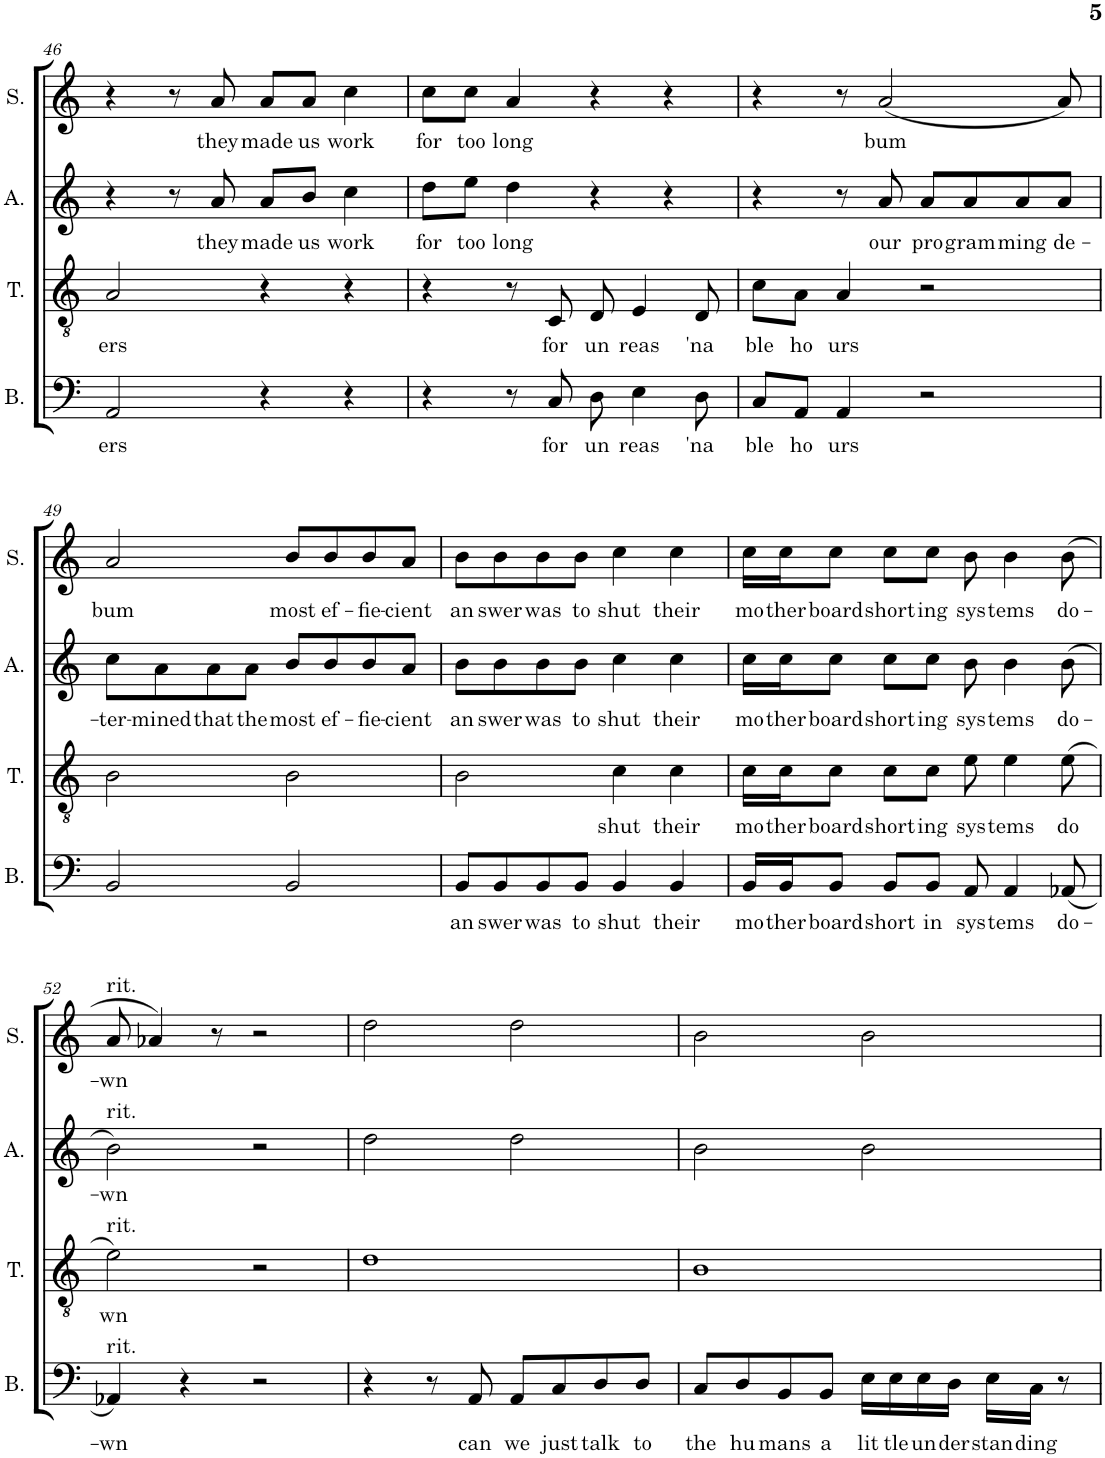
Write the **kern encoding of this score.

**kern	**text	**kern	**text	**kern	**text	**kern	**text
*part4	*part4	*part3	*part3	*part2	*part2	*part1	*part1
*staff4	*staff4	*staff3	*staff3	*staff2	*staff2	*staff1	*staff1
*I"Bass	*	*I"Tenor	*	*I"Alto	*	*I"Soprano	*
*I'B.	*	*I'T.	*	*I'A.	*	*I'S.	*
!!LO:PB:g=z
*clefF4	*	*clefGv2	*	*clefG2	*	*clefG2	*
*k[]	*	*k[]	*	*k[]	*	*k[]	*
*M4/4	*	*M4/4	*	*M4/4	*	*M4/4	*
=46	=46	=46	=46	=46	=46	=46	=46
!	!LO:LY:b	!	!LO:LY:b	!	!	!	!
2AA/	ers	2A/	ers	4r	.	4r	.
.	.	.	.	8r	.	8r	.
!	!	!	!	!	!LO:LY:b	!	!LO:LY:b
.	.	.	.	8a/	they	8a/	they
!	!	!	!	!	!LO:LY:b	!	!LO:LY:b
4r	.	4r	.	8a/L	made	8a/L	made
!	!	!	!	!	!LO:LY:b	!	!LO:LY:b
.	.	.	.	8b/J	us	8a/J	us
!	!	!	!	!	!LO:LY:b	!	!LO:LY:b
4r	.	4r	.	4cc\	work	4cc\	work
=47	=47	=47	=47	=47	=47	=47	=47
!	!	!	!	!	!LO:LY:b	!	!LO:LY:b
4r	.	4r	.	8dd\L	for	8cc\L	for
!	!	!	!	!	!LO:LY:b	!	!LO:LY:b
.	.	.	.	8ee\J	too	8cc\J	too
!	!	!	!	!	!LO:LY:b	!	!LO:LY:b
8r	.	8r	.	4dd\	long	4a/	long
!	!LO:LY:b	!	!LO:LY:b	!	!	!	!
8C/	for	8C/	for	.	.	.	.
!	!LO:LY:b	!	!LO:LY:b	!	!	!	!
8D\	un	8D/	un	4r	.	4r	.
!	!LO:LY:b	!	!LO:LY:b	!	!	!	!
4E\	reas	4E/	reas	.	.	.	.
.	.	.	.	4r	.	4r	.
!	!LO:LY:b	!	!LO:LY:b	!	!	!	!
8D\	'na	8D/	'na	.	.	.	.
=48	=48	=48	=48	=48	=48	=48	=48
!	!LO:LY:b	!	!LO:LY:b	!	!	!	!
8C/L	ble	8c\L	ble	4r	.	4r	.
!	!LO:LY:b	!	!LO:LY:b	!	!	!	!
8AA/J	ho	8A\J	ho	.	.	.	.
!	!LO:LY:b	!	!LO:LY:b	!	!	!	!
4AA/	urs	4A/	urs	8r	.	8r	.
!	!	!	!	!	!LO:LY:b	!	!LO:LY:b
.	.	.	.	8a/	our	(2a/	bum
!	!	!	!	!	!LO:LY:b	!	!
2r	.	2r	.	8a/L	pro	.	.
!	!	!	!	!	!LO:LY:b	!	!
.	.	.	.	8a/	gram	.	.
!	!	!	!	!	!LO:LY:b	!	!
.	.	.	.	8a/	ming	.	.
!	!	!	!	!	!LO:LY:b	!	!
.	.	.	.	8a/J	de-	8a/)	.
!!LO:LB:g=z
=49	=49	=49	=49	=49	=49	=49	=49
!	!	!	!	!	!LO:LY:b	!	!LO:LY:b
2BB/	.	2B\	.	8cc\L	-ter-	2a/	bum
!	!	!	!	!	!LO:LY:b	!	!
.	.	.	.	8a\	-mined	.	.
!	!	!	!	!	!LO:LY:b	!	!
.	.	.	.	8a\	that	.	.
!	!	!	!	!	!LO:LY:b	!	!
.	.	.	.	8a\J	the	.	.
!	!	!	!	!	!LO:LY:b	!	!LO:LY:b
2BB/	.	2B\	.	8b/L	most	8b/L	most
!	!	!	!	!	!LO:LY:b	!	!LO:LY:b
.	.	.	.	8b/	ef-	8b/	ef-
!	!	!	!	!	!LO:LY:b	!	!LO:LY:b
.	.	.	.	8b/	-fie-	8b/	-fie-
!	!	!	!	!	!LO:LY:b	!	!LO:LY:b
.	.	.	.	8a/J	-cient	8a/J	-cient
=50	=50	=50	=50	=50	=50	=50	=50
!	!LO:LY:b	!	!	!	!LO:LY:b	!	!LO:LY:b
8BB/L	an	2B\	.	8b\L	an	8b\L	an
!	!LO:LY:b	!	!	!	!LO:LY:b	!	!LO:LY:b
8BB/	swer	.	.	8b\	swer	8b\	swer
!	!LO:LY:b	!	!	!	!LO:LY:b	!	!LO:LY:b
8BB/	was	.	.	8b\	was	8b\	was
!	!LO:LY:b	!	!	!	!LO:LY:b	!	!LO:LY:b
8BB/J	to	.	.	8b\J	to	8b\J	to
!	!LO:LY:b	!	!LO:LY:b	!	!LO:LY:b	!	!LO:LY:b
4BB/	shut	4c\	shut	4cc\	shut	4cc\	shut
!	!LO:LY:b	!	!LO:LY:b	!	!LO:LY:b	!	!LO:LY:b
4BB/	their	4c\	their	4cc\	their	4cc\	their
=51	=51	=51	=51	=51	=51	=51	=51
!	!LO:LY:b	!	!LO:LY:b	!	!LO:LY:b	!	!LO:LY:b
16BB/LL	mo	16c\LL	mo	16cc\LL	mo	16cc\LL	mo
!	!LO:LY:b	!	!LO:LY:b	!	!LO:LY:b	!	!LO:LY:b
16BB/J	ther	16c\J	ther	16cc\J	ther	16cc\J	ther
!	!LO:LY:b	!	!LO:LY:b	!	!LO:LY:b	!	!LO:LY:b
8BB/J	board	8c\J	board	8cc\J	board	8cc\J	board
!	!LO:LY:b	!	!LO:LY:b	!	!LO:LY:b	!	!LO:LY:b
8BB/L	short	8c\L	short	8cc\L	short	8cc\L	short
!	!LO:LY:b	!	!LO:LY:b	!	!LO:LY:b	!	!LO:LY:b
8BB/J	in	8c\J	ing	8cc\J	ing	8cc\J	ing
!	!LO:LY:b	!	!LO:LY:b	!	!LO:LY:b	!	!LO:LY:b
8AA/	sys	8e\	sys	8b\	sys	8b\	sys
!	!LO:LY:b	!	!LO:LY:b	!	!LO:LY:b	!	!LO:LY:b
4AA/	tems	4e\	tems	4b\	tems	4b\	tems
!	!LO:LY:b	!	!LO:LY:b	!	!LO:LY:b	!	!LO:LY:b
(8AA-X/	do-	(8e\	do	(8b\	do-	(8b\	do-
!!LO:LB:g=z
=52	=52	=52	=52	=52	=52	=52	=52
!	!	!	!	!	!	!LO:TX:a:t=rit.	!
!	!	!	!	!LO:TX:a:t=rit.	!	!	!
!	!	!LO:TX:a:t=rit.	!	!	!	!	!
!LO:TX:a:t=rit.	!	!	!	!	!	!	!
!	!LO:LY:b	!	!LO:LY:b	!	!LO:LY:b	!	!LO:LY:b
4AA-X/)	-wn	2e\)	wn	2b\)	wn	8a/	-wn
.	.	.	.	.	.	4a-X/)	.
4r	.	.	.	.	.	.	.
.	.	.	.	.	.	8r	.
2r	.	2r	.	2r	.	2r	.
=53	=53	=53	=53	=53	=53	=53	=53
4r	.	1d	.	2dd\	.	2dd\	.
8r	.	.	.	.	.	.	.
!	!LO:LY:b	!	!	!	!	!	!
8AA/	can	.	.	.	.	.	.
!	!LO:LY:b	!	!	!	!	!	!
8AA/L	we	.	.	2dd\	.	2dd\	.
!	!LO:LY:b	!	!	!	!	!	!
8C/	just	.	.	.	.	.	.
!	!LO:LY:b	!	!	!	!	!	!
8D/	talk	.	.	.	.	.	.
!	!LO:LY:b	!	!	!	!	!	!
8D/J	to	.	.	.	.	.	.
=54	=54	=54	=54	=54	=54	=54	=54
!	!LO:LY:b	!	!	!	!	!	!
8C/L	the	1B	.	2b\	.	2b\	.
!	!LO:LY:b	!	!	!	!	!	!
8D/	hu	.	.	.	.	.	.
!	!LO:LY:b	!	!	!	!	!	!
8BB/	mans	.	.	.	.	.	.
!	!LO:LY:b	!	!	!	!	!	!
8BB/J	a	.	.	.	.	.	.
!	!LO:LY:b	!	!	!	!	!	!
16E\LL	lit	.	.	2b\	.	2b\	.
!	!LO:LY:b	!	!	!	!	!	!
16E\	tle	.	.	.	.	.	.
!	!LO:LY:b	!	!	!	!	!	!
16E\	un	.	.	.	.	.	.
!	!LO:LY:b	!	!	!	!	!	!
16D\JJ	der	.	.	.	.	.	.
!	!LO:LY:b	!	!	!	!	!	!
16E\LL	stan	.	.	.	.	.	.
!	!LO:LY:b	!	!	!	!	!	!
16C\JJ	ding	.	.	.	.	.	.
8r	.	.	.	.	.	.	.
=	=	=	=	=	=	=	=
*-	*-	*-	*-	*-	*-	*-	*-
